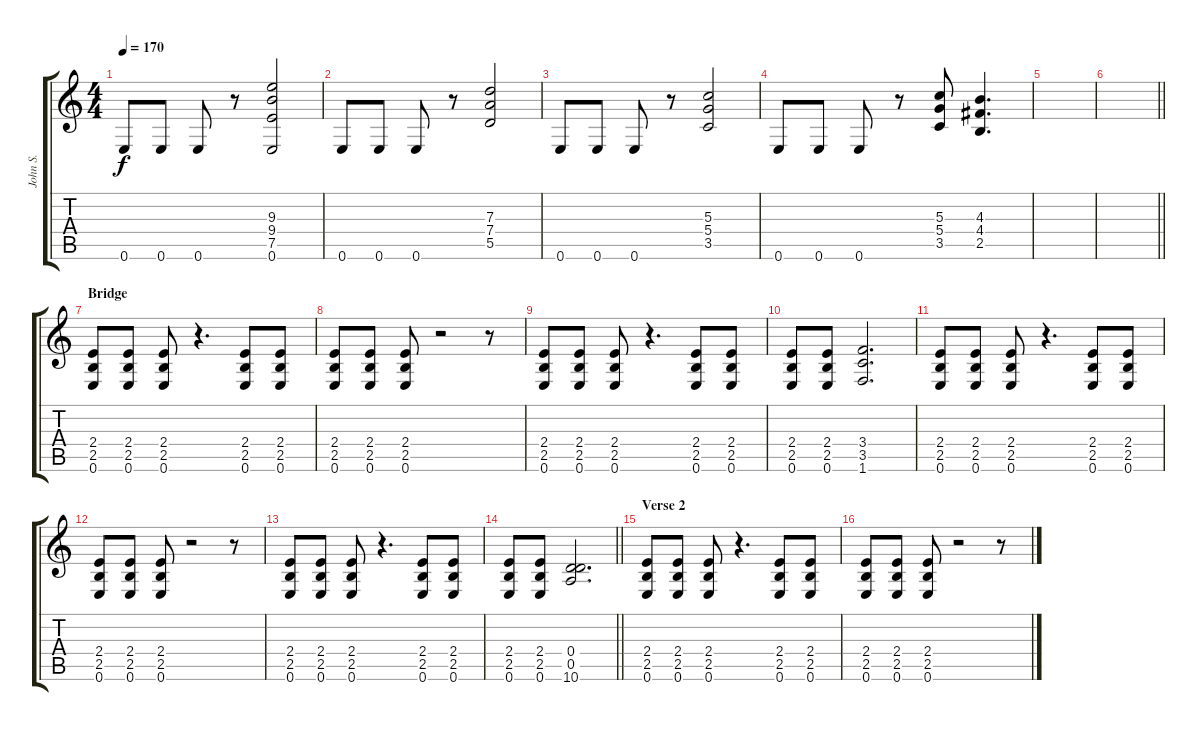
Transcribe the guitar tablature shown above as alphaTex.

\track ("John S." "John S.") {instrument overdrivenguitar}
\staff {score tabs}
\tuning (E4 B3 G3 D3 A2 E2) {hide}
\ts (4 4)
\tempo 170
\clef g2
\ks c
0.6.8{dy f} 0.6.8 0.6.8 r.8 (9.3 9.4 7.5 0.6).2 |
0.6.8 0.6.8 0.6.8 r.8 (7.3 7.4 5.5).2 |
0.6.8 0.6.8 0.6.8 r.8 (5.3 5.4 3.5).2 |
0.6.8 0.6.8 0.6.8 r.8 (5.3 5.4 3.5).8 (4.3 4.4 2.5).4{d} |
|
\barLineRight lightlight
|
\section ("" "Bridge")
(2.4 2.5 0.6).8 (2.4 2.5 0.6).8 (2.4 2.5 0.6).8 r.4{d} (2.4 2.5 0.6).8 (2.4 2.5 0.6).8 |
(2.4 2.5 0.6).8 (2.4 2.5 0.6).8 (2.4 2.5 0.6).8 r.2 r.8 |
(2.4 2.5 0.6).8 (2.4 2.5 0.6).8 (2.4 2.5 0.6).8 r.4{d} (2.4 2.5 0.6).8 (2.4 2.5 0.6).8 |
(2.4 2.5 0.6).8 (2.4 2.5 0.6).8 (3.4 3.5 1.6).2{d} |
(2.4 2.5 0.6).8 (2.4 2.5 0.6).8 (2.4 2.5 0.6).8 r.4{d} (2.4 2.5 0.6).8 (2.4 2.5 0.6).8 |
(2.4 2.5 0.6).8 (2.4 2.5 0.6).8 (2.4 2.5 0.6).8 r.2 r.8 |
(2.4 2.5 0.6).8 (2.4 2.5 0.6).8 (2.4 2.5 0.6).8 r.4{d} (2.4 2.5 0.6).8 (2.4 2.5 0.6).8 |
\barLineRight lightlight
(2.4 2.5 0.6).8 (2.4 2.5 0.6).8 (0.4 0.5 10.6).2{d} |
\section ("" "Verse 2")
(2.4 2.5 0.6).8 (2.4 2.5 0.6).8 (2.4 2.5 0.6).8 r.4{d} (2.4 2.5 0.6).8 (2.4 2.5 0.6).8 |
(2.4 2.5 0.6).8 (2.4 2.5 0.6).8 (2.4 2.5 0.6).8 r.2 r.8
